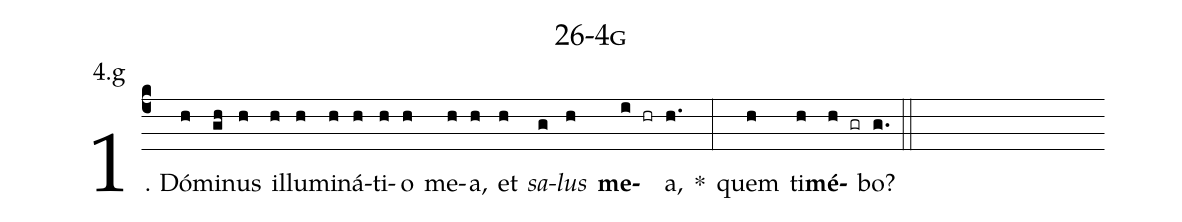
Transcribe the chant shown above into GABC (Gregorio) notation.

name: 26-4g;
annotation: 4.g;
%%
(c4)1. Dó(h)mi(gh)nus(h) il(h)lu(h)mi(h)ná(h)ti(h)o(h) me(h)a,(h) et(h) <i>sa</i>(g)<i>lus</i>(h) <b>me</b>(i hr)a,(h.) *(:) quem(h) ti(h)<b>mé</b>(h gr)bo?(g.) (::)
